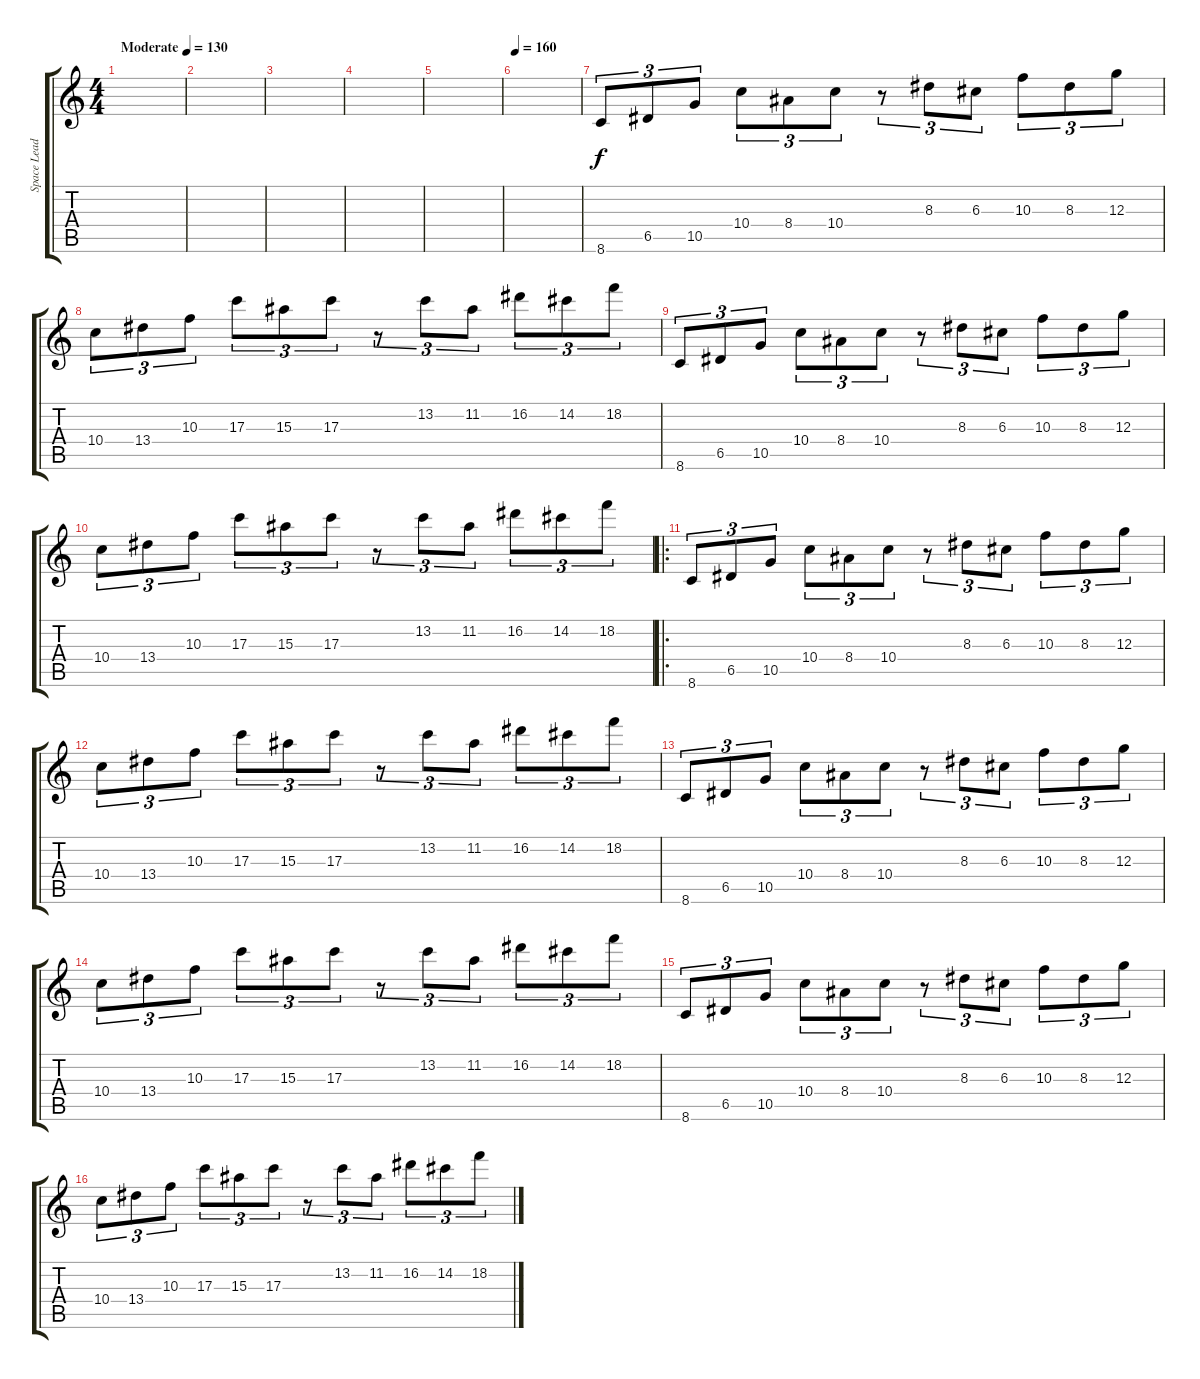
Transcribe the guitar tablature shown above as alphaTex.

\track ("Space Lead" "Space Lead") {instrument electricpiano1}
\staff {score tabs}
\tuning (E5 B4 G4 D4 A3 E3) {hide}
\ts (4 4)
\tempo (130 "Moderate")
\clef g2
\ks c
|
|
|
|
|
\tempo 160
|
8.6.8{tu (3 2) balance 0} 6.5.8{tu (3 2)} 10.5.8{tu (3 2)} 10.4.8{tu (3 2)} 8.4.8{tu (3 2)} 10.4.8{tu (3 2)} r.8{tu (3 2) balance 16} 8.3.8{tu (3 2)} 6.3.8{tu (3 2)} 10.3.8{tu (3 2)} 8.3.8{tu (3 2)} 12.3.8{tu (3 2)} |
10.4.8{tu (3 2) balance 0} 13.4.8{tu (3 2)} 10.3.8{tu (3 2)} 17.3.8{tu (3 2)} 15.3.8{tu (3 2)} 17.3.8{tu (3 2)} r.8{tu (3 2) balance 16} 13.2.8{tu (3 2)} 11.2.8{tu (3 2)} 16.2.8{tu (3 2)} 14.2.8{tu (3 2)} 18.2.8{tu (3 2)} |
8.6.8{tu (3 2) balance 0} 6.5.8{tu (3 2)} 10.5.8{tu (3 2)} 10.4.8{tu (3 2)} 8.4.8{tu (3 2)} 10.4.8{tu (3 2)} r.8{tu (3 2) balance 16} 8.3.8{tu (3 2)} 6.3.8{tu (3 2)} 10.3.8{tu (3 2)} 8.3.8{tu (3 2)} 12.3.8{tu (3 2)} |
10.4.8{tu (3 2) balance 0} 13.4.8{tu (3 2)} 10.3.8{tu (3 2)} 17.3.8{tu (3 2)} 15.3.8{tu (3 2)} 17.3.8{tu (3 2)} r.8{tu (3 2) balance 16} 13.2.8{tu (3 2)} 11.2.8{tu (3 2)} 16.2.8{tu (3 2)} 14.2.8{tu (3 2)} 18.2.8{tu (3 2)} |
\ro
8.6.8{tu (3 2) balance 0} 6.5.8{tu (3 2)} 10.5.8{tu (3 2)} 10.4.8{tu (3 2)} 8.4.8{tu (3 2)} 10.4.8{tu (3 2)} r.8{tu (3 2) balance 16} 8.3.8{tu (3 2)} 6.3.8{tu (3 2)} 10.3.8{tu (3 2)} 8.3.8{tu (3 2)} 12.3.8{tu (3 2)} |
10.4.8{tu (3 2) balance 0} 13.4.8{tu (3 2)} 10.3.8{tu (3 2)} 17.3.8{tu (3 2)} 15.3.8{tu (3 2)} 17.3.8{tu (3 2)} r.8{tu (3 2) balance 16} 13.2.8{tu (3 2)} 11.2.8{tu (3 2)} 16.2.8{tu (3 2)} 14.2.8{tu (3 2)} 18.2.8{tu (3 2)} |
8.6.8{tu (3 2) balance 0} 6.5.8{tu (3 2)} 10.5.8{tu (3 2)} 10.4.8{tu (3 2)} 8.4.8{tu (3 2)} 10.4.8{tu (3 2)} r.8{tu (3 2) balance 16} 8.3.8{tu (3 2)} 6.3.8{tu (3 2)} 10.3.8{tu (3 2)} 8.3.8{tu (3 2)} 12.3.8{tu (3 2)} |
10.4.8{tu (3 2) balance 0} 13.4.8{tu (3 2)} 10.3.8{tu (3 2)} 17.3.8{tu (3 2)} 15.3.8{tu (3 2)} 17.3.8{tu (3 2)} r.8{tu (3 2) balance 16} 13.2.8{tu (3 2)} 11.2.8{tu (3 2)} 16.2.8{tu (3 2)} 14.2.8{tu (3 2)} 18.2.8{tu (3 2)} |
8.6.8{tu (3 2) balance 0} 6.5.8{tu (3 2)} 10.5.8{tu (3 2)} 10.4.8{tu (3 2)} 8.4.8{tu (3 2)} 10.4.8{tu (3 2)} r.8{tu (3 2) balance 16} 8.3.8{tu (3 2)} 6.3.8{tu (3 2)} 10.3.8{tu (3 2)} 8.3.8{tu (3 2)} 12.3.8{tu (3 2)} |
10.4.8{tu (3 2) balance 0} 13.4.8{tu (3 2)} 10.3.8{tu (3 2)} 17.3.8{tu (3 2)} 15.3.8{tu (3 2)} 17.3.8{tu (3 2)} r.8{tu (3 2) balance 16} 13.2.8{tu (3 2)} 11.2.8{tu (3 2)} 16.2.8{tu (3 2)} 14.2.8{tu (3 2)} 18.2.8{tu (3 2)}
